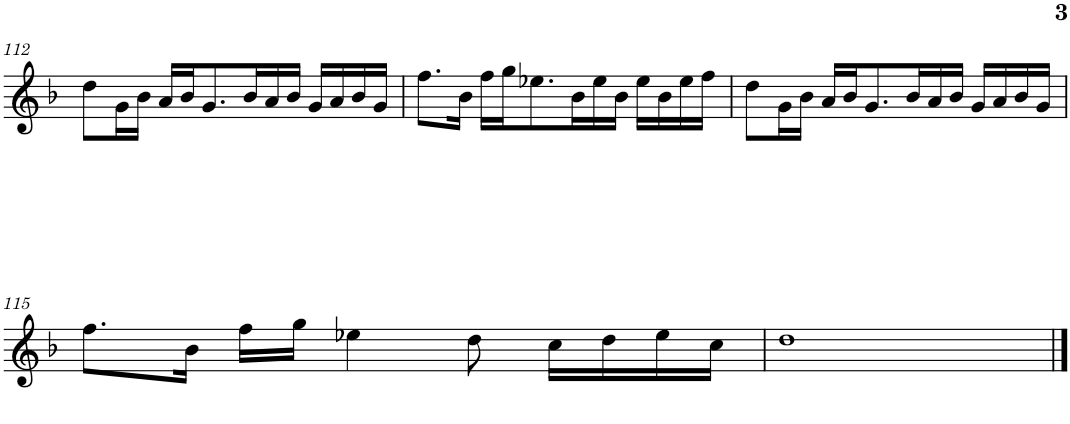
**kern
*part1
*staff1
*I"Piano
*I'Pno.
!!LO:PB:g=z
*clefG2
*k[b-]
*M4/4
=112
8dd\L
16g\L
16b-\JJ
16a/LL
16b-/J
8.g/
16b-/L
16a/
16b-/JJ
16g/LL
16a/
16b-/
16g/JJ
=113
8.ff\L
16b-\Jk
16ff\LL
16gg\J
8.ee-X\
16b-\L
16ee-\
16b-\JJ
16ee-\LL
16b-\
16ee-\
16ff\JJ
=114
8dd\L
16g\L
16b-\JJ
16a/LL
16b-/J
8.g/
16b-/L
16a/
16b-/JJ
16g/LL
16a/
16b-/
16g/JJ
!!LO:LB:g=z
=115
8.ff\L
16b-\Jk
16ff\LL
16gg\JJ
4ee-X\
8dd\
16cc\LL
16dd\
16ee-\
16cc\JJ
=116
1dd
==
*-
